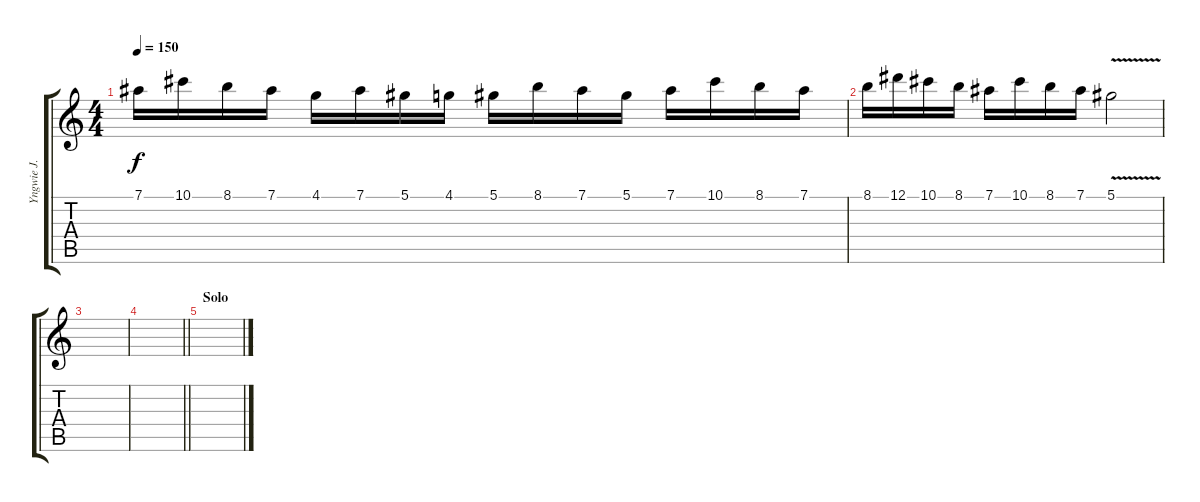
\track ("Yngwie J. Malmsteen" "Yngwie J. ") {instrument overdrivenguitar}
\staff {score tabs}
\tuning (Eb4 Bb3 Gb3 Db3 Ab2 Eb2) {hide}
\ts (4 4)
\tempo 150
\clef g2
\ks c
7.1.16{dy f} 10.1.16 8.1.16 7.1.16 4.1.16 7.1.16 5.1.16 4.1.16 5.1.16 8.1.16 7.1.16 5.1.16 7.1.16 10.1.16 8.1.16 7.1.16 |
8.1.16 12.1.16 10.1.16 8.1.16 7.1.16 10.1.16 8.1.16 7.1.16 5.1{v}.2 |
|
\barLineRight lightlight
|
\section ("" "Solo")
